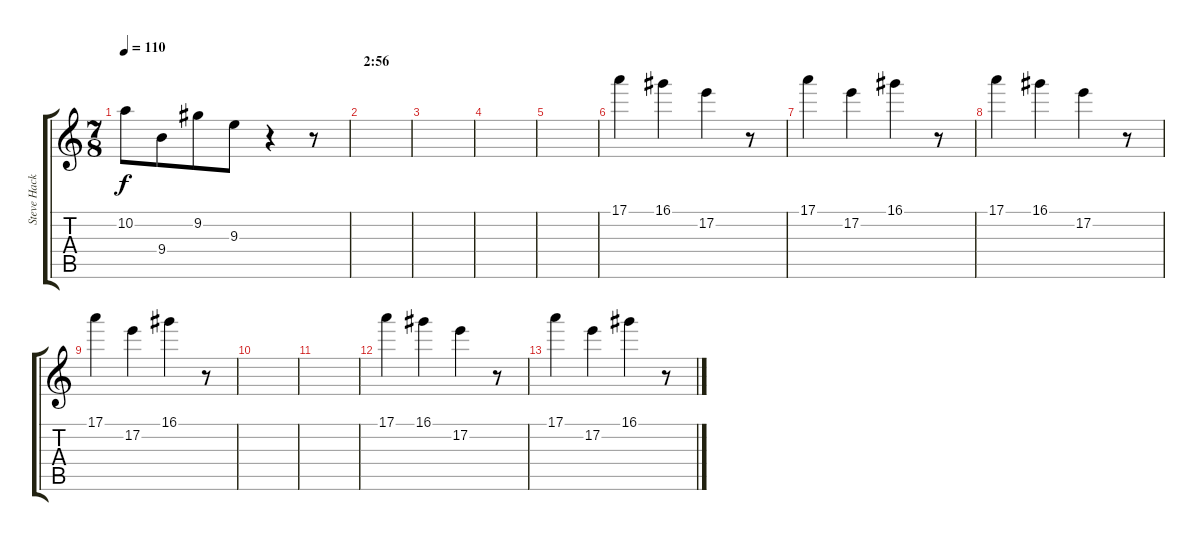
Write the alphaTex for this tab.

\track ("Steve Hackett (guitar 3)" "Steve Hack") {instrument overdrivenguitar}
\staff {score tabs}
\tuning (E4 B3 G3 D3 A2 E2) {hide}
\ts (7 8)
\tempo 110
\clef g2
\ks c
10.2.8{dy f} 9.4.8 9.2.8 9.3.8 r.4 r.8 |
\section ("" "2:56")
|
|
|
|
17.1.4 16.1.4 17.2.4 r.8 |
17.1.4 17.2.4 16.1.4 r.8 |
17.1.4 16.1.4 17.2.4 r.8 |
17.1.4 17.2.4 16.1.4 r.8 |
|
|
17.1.4 16.1.4 17.2.4 r.8 |
17.1.4 17.2.4 16.1.4 r.8
